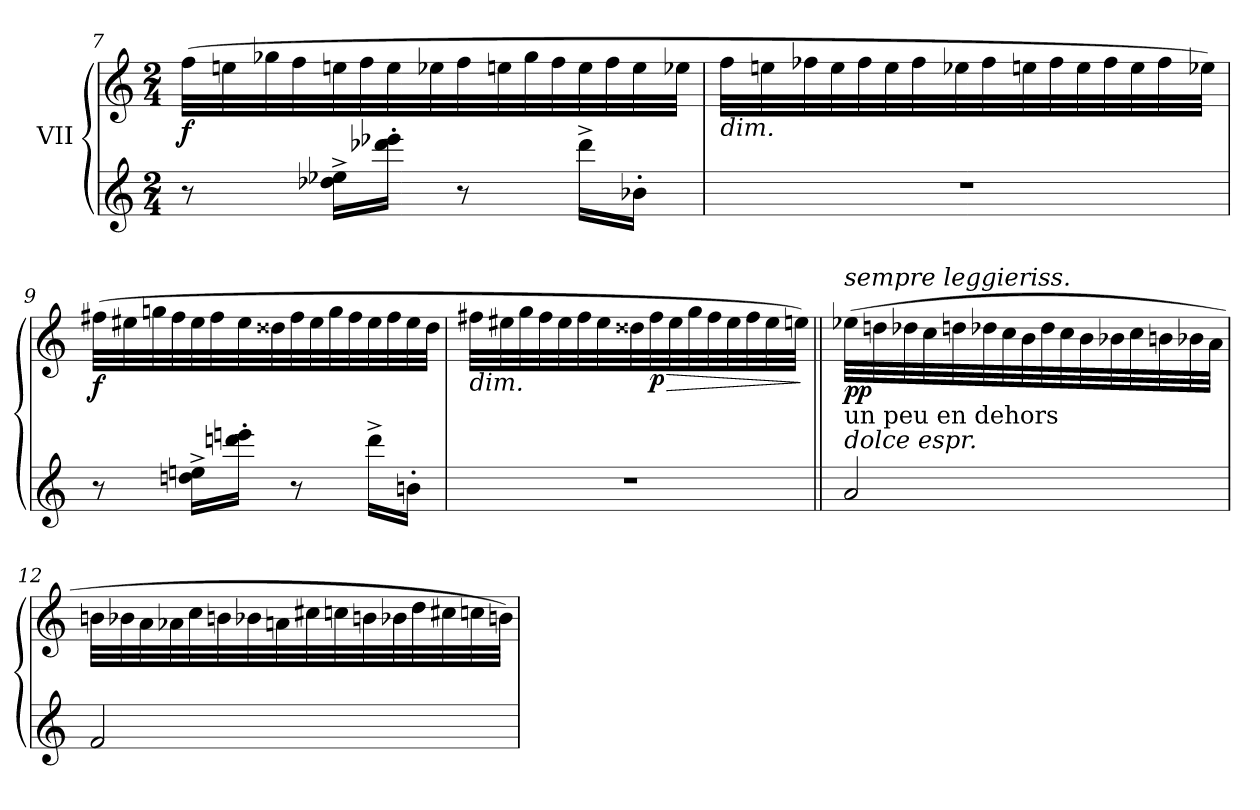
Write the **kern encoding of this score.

**kern	**kern	**dynam
*part1	*part1	*part1
*staff2	*staff1	*staff1/2
*I"VII	*	*
!!LO:LB:g=z
*clefG2	*clefG2	*
*k[]	*k[]	*
*M2/4	*M2/4	*
=7	=7	=7
!	!	!LO:DY:b
8r	(>32ff\LLL	f
.	32een\	.
.	32gg-X\	.
.	32ff\	.
16dd-X\^<< 16ee-X\^<<LL	32eeni\	.
.	32ff\	.
16ddd-X\'> 16eee-X\'>JJ	32ee\	.
.	32ee-X\	.
8r	32ff\	.
.	32een\	.
.	32gg-\	.
.	32ff\	.
16ddd-^\LL	32ee\	.
.	32ff\	.
16b-X'\JJ	32ee\	.
.	32ee-X\JJJ	.
=8	=8	=8
!	!LO:TX:b:i:t=dim.	!
2r	32ff\LLL	.
.	32een\	.
.	32ff-X\	.
.	32ee\	.
.	32ff-\	.
.	32ee\	.
.	32ff-\	.
.	32ee-X\	.
.	32ff-\	.
.	32een\	.
.	32ff-\	.
.	32ee\	.
.	32ff-\	.
.	32ee\	.
.	32ff-\	.
.	32ee-X\JJJ)	.
!!LO:LB:g=z
=9	=9	=9
!	!	!LO:DY:b
8r	(>32ff#X\LLL	f
.	32ee#X\	.
.	32ggn\	.
.	32ff#\	.
16ddn\^ 16een\^LL	32ee#\	.
.	32ff#\	.
16dddn\' 16eeen\'JJ	32ee#\	.
.	32dd##X\	.
8r	32ff#\	.
.	32ee#\	.
.	32gg\	.
.	32ff#\	.
16ddd^\LL	32ee#\	.
.	32ff#\	.
16bn'\JJ	32ee#\	.
.	32dd##\JJJ	.
=10	=10	=10
!	!LO:TX:b:i:t=dim.	!
2r	32ff#X\LLL	.
.	32ee#X\	.
.	32gg\	.
.	32ff#\	.
.	32ee#\	.
.	32ff#\	.
.	32ee#\	.
.	32dd##X\	.
!	!	!LO:HP:b
!	!	!LO:DY:n=1:b
.	32ff#\	> p
.	32ee#\	.
.	32gg\	.
.	32ff#\	.
.	32ee#\	.
.	32ff#\	.
.	32ee#\	.
.	32een\JJJ)	.
.	.	]
!!LO:LB:g=z
=11||	=11||	=11||
!	!LO:TX:i:t=sempre leggieriss.	!
!LO:TX:i:t=dolce espr.	!	!
!LO:TX:t=un peu en dehors	!	!
!	!	!LO:DY:b
2a</	(>32ee-X\LLL	pp
.	32ddn\	.
.	32dd-X\	.
.	32cc\	.
.	32ddn\	.
.	32dd-X\	.
.	32cc\	.
.	32b\	.
.	32dd-\	.
.	32cc\	.
.	32b\	.
.	32b-X\	.
.	32cc\	.
.	32bn\	.
.	32b-X\	.
.	32a\JJJ	.
=12	=12	=12
2f</	32bn\LLL	.
.	32b-X\	.
.	32a\	.
.	32a-X\	.
.	32cc\	.
.	32bn\	.
.	32b-X\	.
.	32an\	.
.	32cc#X\	.
.	32ccn\	.
.	32bn\	.
.	32b-X\	.
.	32dd\	.
.	32cc#X\	.
.	32ccn\	.
.	32bn\JJJ)	.
=	=	=
*-	*-	*-
